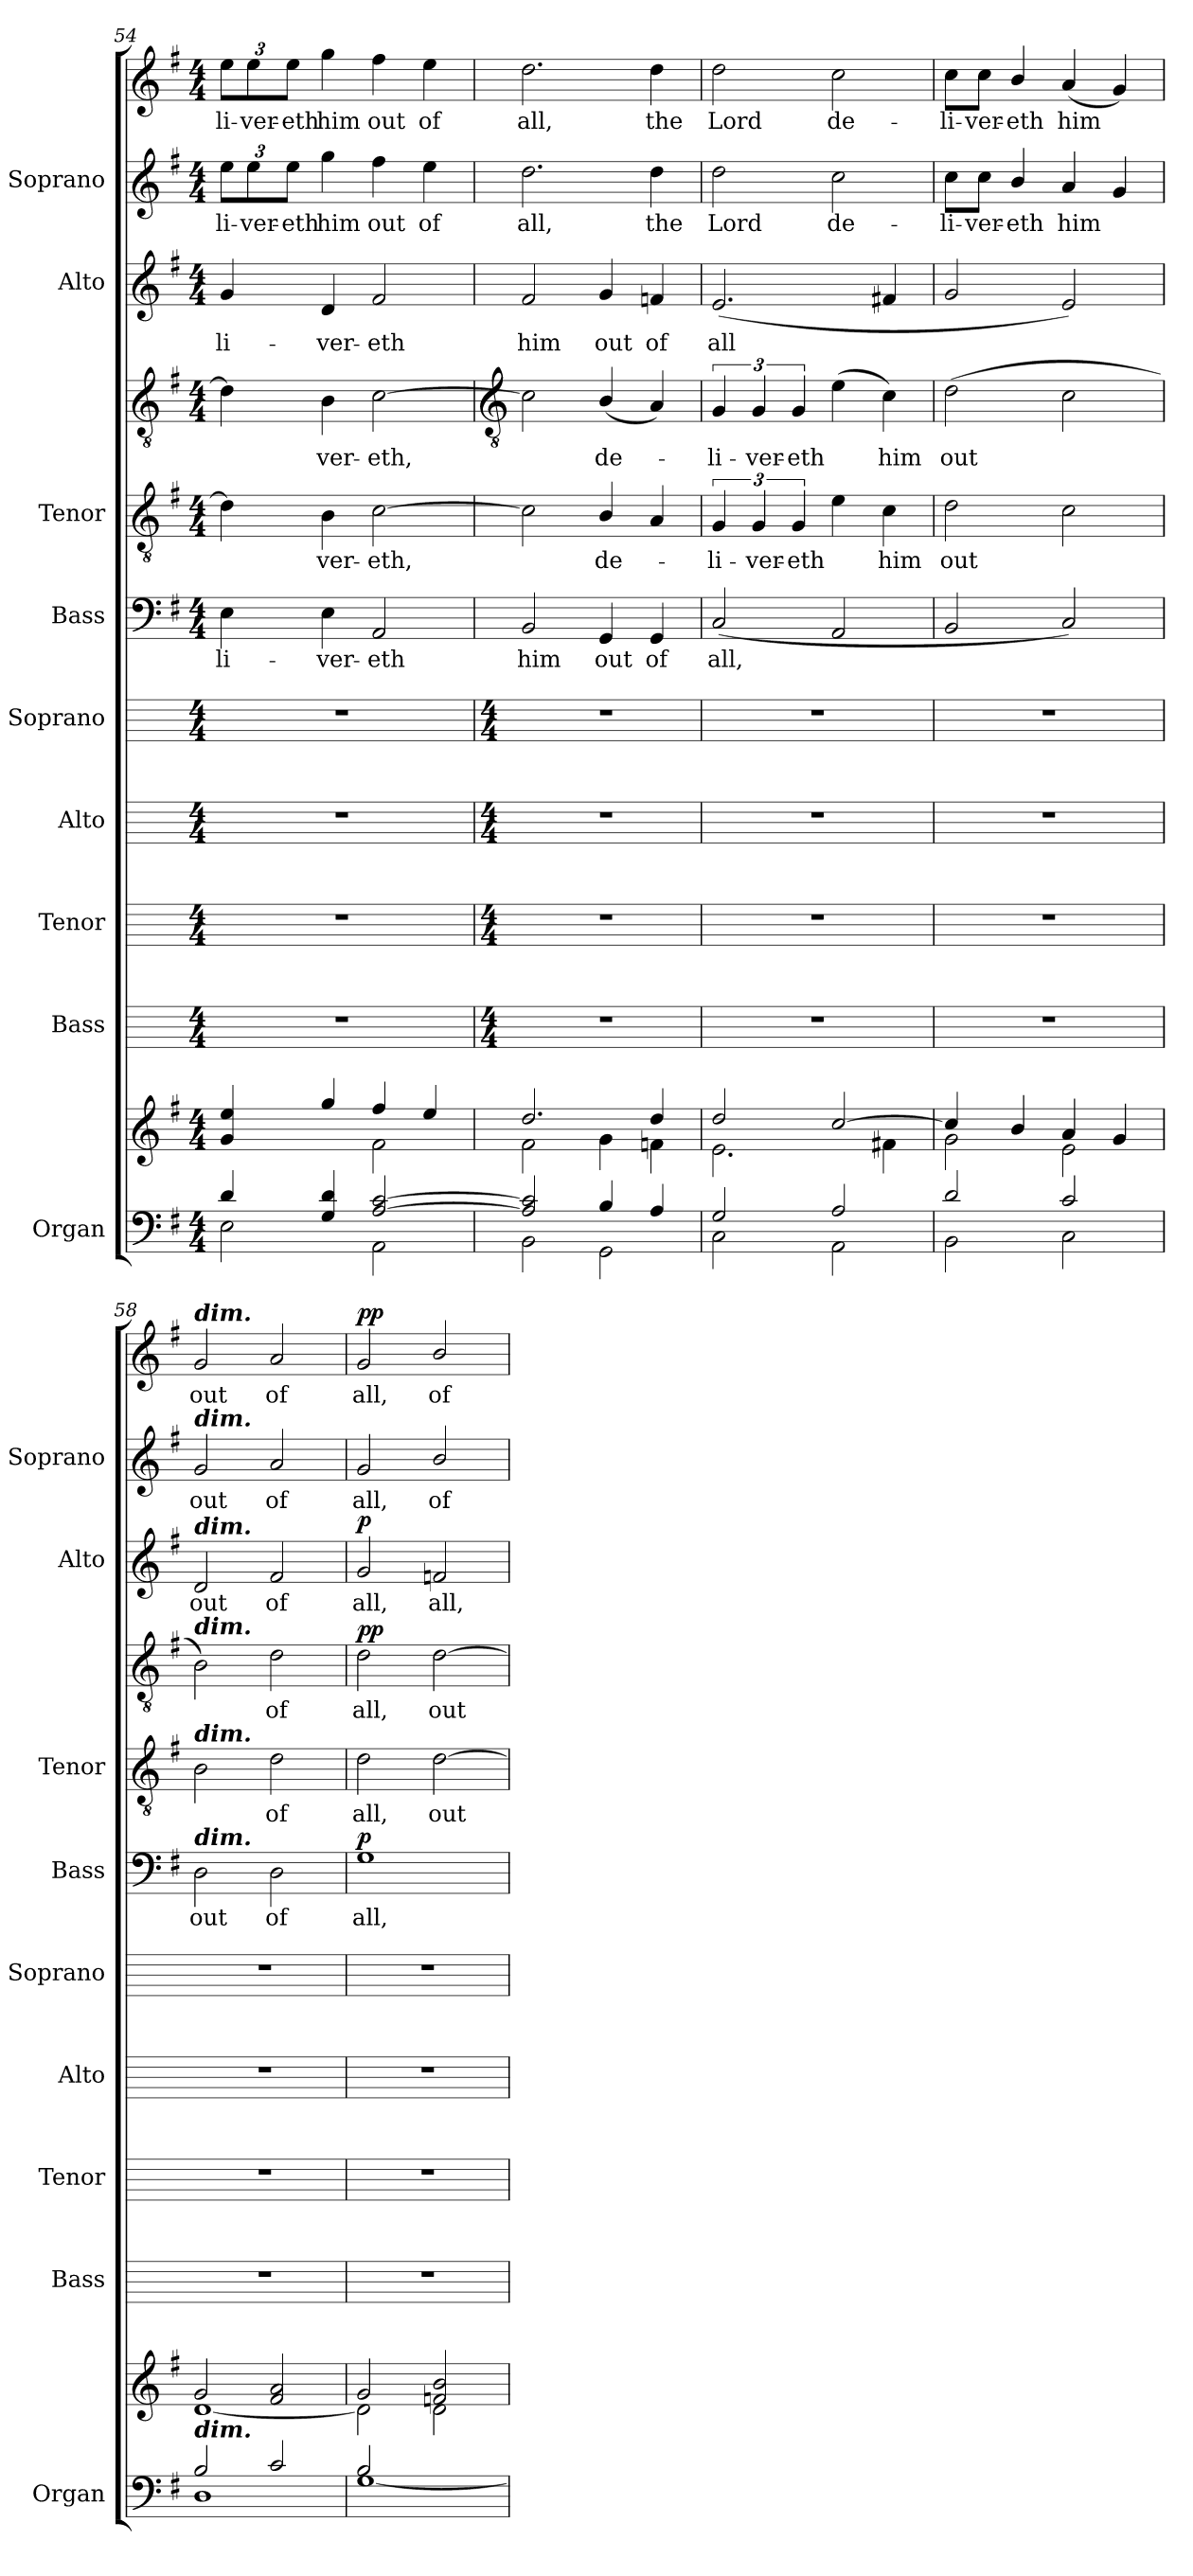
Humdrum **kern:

**kern	**kern	**kern	**kern	**kern	**kern	**kern	**text	**dynam	**kern	**text	**kern	**text	**dynam	**kern	**text	**dynam	**kern	**text	**kern	**text	**dynam
*part9	*part9	*part8	*part7	*part6	*part5	*part4	*part4	*part4	*part3	*part3	*part3	*part3	*part3	*part2	*part2	*part2	*part1	*part1	*part1	*part1	*part1
*staff12	*staff11	*staff10	*staff9	*staff8	*staff7	*staff6	*staff6	*staff6	*staff5	*staff5	*staff4	*staff4	*staff4/5	*staff3	*staff3	*staff3	*staff2	*staff2	*staff1	*staff1	*staff1/2
*I"Organ	*	*I"Bass	*I"Tenor	*I"Alto	*I"Soprano	*I"Bass	*	*	*I"Tenor	*	*	*	*	*I"Alto	*	*	*I"Soprano	*	*	*	*
*I'Organ	*	*I'Bass	*I'Tenor	*I'Alto	*I'Soprano	*I'Bass	*	*	*I'Tenor	*	*	*	*	*I'Alto	*	*	*I'Soprano	*	*	*	*
*clefF4	*clefG2	*	*	*	*	*clefF4	*	*	*clefGv2	*	*clefGv2	*	*	*clefG2	*	*	*	*	*clefG2	*	*
*k[f#]	*k[f#]	*	*	*	*	*k[f#]	*	*	*k[f#]	*	*k[f#]	*	*	*k[f#]	*	*	*k[f#]	*	*k[f#]	*	*
*G:	*G:	*	*	*	*	*G:	*	*	*G:	*	*G:	*	*	*G:	*	*	*G:	*	*G:	*	*
*M4/4	*M4/4	*M4/4	*M4/4	*M4/4	*M4/4	*M4/4	*	*	*M4/4	*	*M4/4	*	*	*M4/4	*	*	*M4/4	*	*M4/4	*	*
=54	=54	=54	=54	=54	=54	=54	=54	=54	=54	=54	=54	=54	=54	=54	=54	=54	=54	=54	=54	=54	=54
*^	*^	*	*	*	*	*	*	*	*	*	*	*	*	*	*	*	*	*	*	*	*
!	!	!	!	!	!	!	!	!	!LO:LY:b	!	!	!	!	!	!	!	!LO:LY:b	!	!	!LO:LY:b	!	!LO:LY:b	!
4d/	2E\	4g/ 4ee/	2ryy	1r	1r	1r	1r	4E	-li-	.	4d]	.	4d]	.	.	4g	-li-	.	12ee\L	-li-	12ee\L	-li-	.
!	!	!	!	!	!	!	!	!	!	!	!	!	!	!	!	!	!	!	!	!LO:LY:b	!	!LO:LY:b	!
.	.	.	.	.	.	.	.	.	.	.	.	.	.	.	.	.	.	.	12ee\	-ver-	12ee\	-ver-	.
!	!	!	!	!	!	!	!	!	!	!	!	!	!	!	!	!	!	!	!	!LO:LY:b	!	!LO:LY:b	!
.	.	.	.	.	.	.	.	.	.	.	.	.	.	.	.	.	.	.	12ee\J	-eth	12ee\J	-eth	.
!	!	!	!	!	!	!	!	!	!LO:LY:b	!	!	!LO:LY:b	!	!LO:LY:b	!	!	!LO:LY:b	!	!	!LO:LY:b	!	!LO:LY:b	!
4G/ 4d/	.	4gg/	.	.	.	.	.	4E	-ver-	.	4B	ver-	4B	ver-	.	4d	-ver-	.	4gg	him	4gg	him	.
!	!	!	!	!	!	!	!	!	!LO:LY:b	!	!	!LO:LY:b	!	!LO:LY:b	!	!	!LO:LY:b	!	!	!LO:LY:b	!	!LO:LY:b	!
[2A/ [2c/	2AA\	4ff#/	2f#\	.	.	.	.	2AA	-eth	.	[2c	-eth,	[2c	-eth,	.	2f#	-eth	.	4ff#	out	4ff#	out	.
!	!	!	!	!	!	!	!	!	!	!	!	!	!	!	!	!	!	!	!	!LO:LY:b	!	!LO:LY:b	!
.	.	4ee/	.	.	.	.	.	.	.	.	.	.	.	.	.	.	.	.	4ee	of	4ee	of	.
!!LO:LB:g=z
=55	=55	=55	=55	=55	=55	=55	=55	=55	=55	=55	=55	=55	=55	=55	=55	=55	=55	=55	=55	=55	=55	=55	=55
*	*	*	*	*	*	*	*	*	*	*	*	*	*clefGv2	*	*	*	*	*	*	*	*	*	*
*	*	*	*	*M4/4	*M4/4	*M4/4	*M4/4	*	*	*	*	*	*	*	*	*	*	*	*	*	*	*	*
!	!	!	!	!	!	!	!	!	!LO:LY:b	!	!	!	!	!	!	!	!LO:LY:b	!	!	!LO:LY:b	!	!LO:LY:b	!
2A/] 2c/]	2BB\	2.dd/	2f#\	1r	1r	1r	1r	2BB	him	.	2c]	.	2c]	.	.	2f#	him	.	2.dd	all,	2.dd	all,	.
!	!	!	!	!	!	!	!	!	!LO:LY:b	!	!	!LO:LY:b	!	!LO:LY:b	!	!	!LO:LY:b	!	!	!	!	!	!
4B/	2GG\	.	4g\	.	.	.	.	4GG	out	.	4B/	de-	(<4B/	de-	.	4g	out	.	.	.	.	.	.
!	!	!	!	!	!	!	!	!	!LO:LY:b	!	!	!	!	!	!	!	!LO:LY:b	!	!	!LO:LY:b	!	!LO:LY:b	!
4A/	.	4dd/	4fn\	.	.	.	.	4GG	of	.	4A	.	4A)	.	.	4fn	of	.	4dd	the	4dd	the	.
=56	=56	=56	=56	=56	=56	=56	=56	=56	=56	=56	=56	=56	=56	=56	=56	=56	=56	=56	=56	=56	=56	=56	=56
!	!	!	!	!	!	!	!	!	!LO:LY:b	!	!	!LO:LY:b	!	!LO:LY:b	!	!	!LO:LY:b	!	!	!LO:LY:b	!	!LO:LY:b	!
2G/	2C\	2dd/	2.e\	1r	1r	1r	1r	(<2C	all,	.	6G	li-	6G	li-	.	(<2.e	all	.	2dd	Lord	2dd	Lord	.
!	!	!	!	!	!	!	!	!	!	!	!	!LO:LY:b	!	!LO:LY:b	!	!	!	!	!	!	!	!	!
.	.	.	.	.	.	.	.	.	.	.	6G	-ver-	6G	-ver-	.	.	.	.	.	.	.	.	.
!	!	!	!	!	!	!	!	!	!	!	!	!LO:LY:b	!	!LO:LY:b	!	!	!	!	!	!	!	!	!
.	.	.	.	.	.	.	.	.	.	.	6G	-eth	6G	-eth	.	.	.	.	.	.	.	.	.
!	!	!	!	!	!	!	!	!	!	!	!	!	!	!	!	!	!	!	!	!LO:LY:b	!	!LO:LY:b	!
2A/	2AA\	[2cc/	.	.	.	.	.	2AA	.	.	4e	.	(>4e	.	.	.	.	.	2cc	de-	2cc	de-	.
!	!	!	!	!	!	!	!	!	!	!	!	!LO:LY:b	!	!LO:LY:b	!	!	!	!	!	!	!	!	!
.	.	.	4f#X\	.	.	.	.	.	.	.	4c	him	4c)	him	.	4f#X	.	.	.	.	.	.	.
=57	=57	=57	=57	=57	=57	=57	=57	=57	=57	=57	=57	=57	=57	=57	=57	=57	=57	=57	=57	=57	=57	=57	=57
!	!	!	!	!	!	!	!	!	!	!	!	!LO:LY:b	!	!LO:LY:b	!	!	!	!	!	!LO:LY:b	!	!LO:LY:b	!
2d/	2BB\	4cc/]	2g\	1r	1r	1r	1r	2BB	.	.	2d	out	(>2d	out	.	2g	.	.	8cc\L	-li-	8cc\L	-li-	.
!	!	!	!	!	!	!	!	!	!	!	!	!	!	!	!	!	!	!	!	!LO:LY:b	!	!LO:LY:b	!
.	.	.	.	.	.	.	.	.	.	.	.	.	.	.	.	.	.	.	8cc\J	-ver-	8cc\J	-ver-	.
!	!	!	!	!	!	!	!	!	!	!	!	!	!	!	!	!	!	!	!	!LO:LY:b	!	!LO:LY:b	!
.	.	4b/	.	.	.	.	.	.	.	.	.	.	.	.	.	.	.	.	4b/	-eth	4b/	-eth	.
!	!	!	!	!	!	!	!	!	!	!	!	!	!	!	!	!	!	!	!	!LO:LY:b	!	!LO:LY:b	!
2c/	2C\	4a/	2e\	.	.	.	.	2C)	.	.	2c	.	2c	.	.	2e)	.	.	4a	him	(<4a	him	.
.	.	4g/	.	.	.	.	.	.	.	.	.	.	.	.	.	.	.	.	4g	.	4g)	.	.
=58	=58	=58	=58	=58	=58	=58	=58	=58	=58	=58	=58	=58	=58	=58	=58	=58	=58	=58	=58	=58	=58	=58	=58
!	!	!	!	!	!	!	!	!	!	!	!	!	!	!	!	!	!	!	!	!	!LO:TX:a:Bi:t=dim.	!	!
!	!	!	!	!	!	!	!	!	!	!	!	!	!	!	!	!	!	!	!LO:TX:a:Bi:t=dim.	!	!	!	!
!	!	!	!	!	!	!	!	!	!	!	!	!	!	!	!	!LO:TX:a:Bi:t=dim.	!	!	!	!	!	!	!
!	!	!	!	!	!	!	!	!	!	!	!	!	!LO:TX:a:Bi:t=dim.	!	!	!	!	!	!	!	!	!	!
!	!	!	!	!	!	!	!	!	!	!	!LO:TX:a:Bi:t=dim.	!	!	!	!	!	!	!	!	!	!	!	!
!	!	!	!	!	!	!	!	!LO:TX:a:Bi:t=dim.	!	!	!	!	!	!	!	!	!	!	!	!	!	!	!
!LO:TX:a:Bi:t=dim.	!	!	!	!	!	!	!	!	!	!	!	!	!	!	!	!	!	!	!	!	!	!	!
!	!	!	!	!	!	!	!	!	!LO:LY:b	!	!	!	!	!	!	!	!LO:LY:b	!	!	!LO:LY:b	!	!LO:LY:b	!
2B/	1D\	2g/	[1d\	1r	1r	1r	1r	2D	out	.	2B	.	2B)	.	.	2d	out	.	2g	out	2g	out	.
!	!	!	!	!	!	!	!	!	!LO:LY:b	!	!	!LO:LY:b	!	!LO:LY:b	!	!	!LO:LY:b	!	!	!LO:LY:b	!	!LO:LY:b	!
2c/	.	2f#/ 2a/	.	.	.	.	.	2D	of	.	2d	of	2d	of	.	2f#	of	.	2a	of	2a	of	.
=59	=59	=59	=59	=59	=59	=59	=59	=59	=59	=59	=59	=59	=59	=59	=59	=59	=59	=59	=59	=59	=59	=59	=59
!	!	!	!	!	!	!	!	!	!LO:LY:b	!LO:DY:b	!	!LO:LY:b	!	!LO:LY:b	!LO:DY:b=2	!	!LO:LY:b	!	!	!LO:LY:b	!	!LO:LY:b	!
!	!	!	!	!	!	!	!	!	!	!	!	!	!	!	!LO:DY:n=1:b	!	!	!LO:DY:b	!	!	!	!	!LO:DY:b=2
!	!	!	!	!	!	!	!	!	!	!	!	!	!	!	!	!	!	!	!	!	!	!	!LO:DY:n=1:b
2B/	[1G\	2g/	2d\]	1r	1r	1r	1r	1G	all,	p	2d	all,	2d	all,	p p	2g	all,	p	2g	all,	2g	all,	p p
!	!	!	!	!	!	!	!	!	!	!	!	!LO:LY:b	!	!LO:LY:b	!	!	!LO:LY:b	!	!	!LO:LY:b	!	!LO:LY:b	!
2ryy	.	2fn/ 2b/	2d\	.	.	.	.	.	.	.	[2d	out	[2d	out	.	2fn	all,	.	2b/	of	2b/	of	.
*v	*v	*	*	*	*	*	*	*	*	*	*	*	*	*	*	*	*	*	*	*	*	*	*
*	*v	*v	*	*	*	*	*	*	*	*	*	*	*	*	*	*	*	*	*	*	*	*
=	=	=	=	=	=	=	=	=	=	=	=	=	=	=	=	=	=	=	=	=	=
*-	*-	*-	*-	*-	*-	*-	*-	*-	*-	*-	*-	*-	*-	*-	*-	*-	*-	*-	*-	*-	*-
